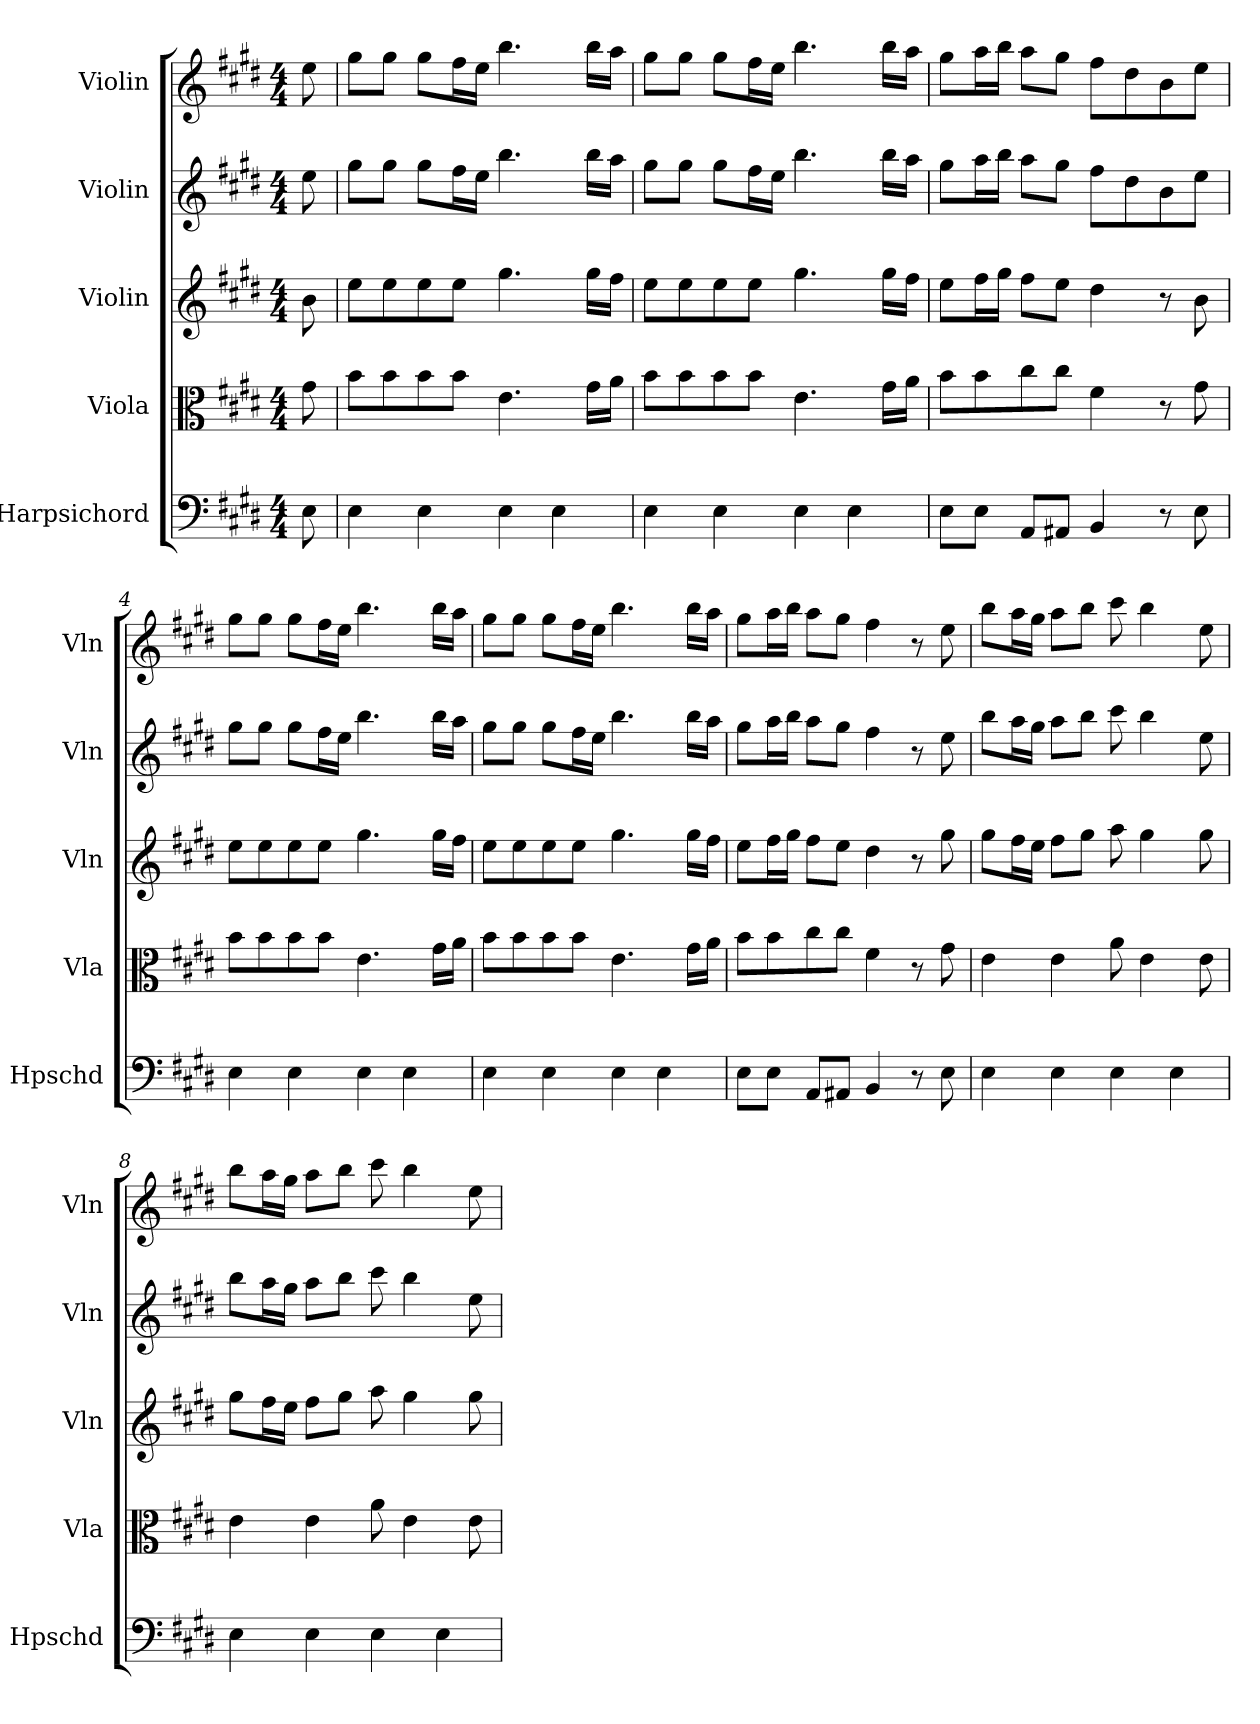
**kern	**kern	**kern	**kern	**kern
*part5	*part4	*part3	*part2	*part1
*staff5	*staff4	*staff3	*staff2	*staff1
*I"Harpsichord	*I"Viola	*I"Violin	*I"Violin	*I"Violin
*I'Hpschd	*I'Vla	*I'Vln	*I'Vln	*I'Vln
*clefF4	*clefC3	*clefG2	*clefG2	*clefG2
*k[f#c#g#d#]	*k[f#c#g#d#]	*k[f#c#g#d#]	*k[f#c#g#d#]	*k[f#c#g#d#]
*M4/4	*M4/4	*M4/4	*M4/4	*M4/4
=	=	=	=	=
8E\	8g#\	8b\	8ee\	8ee\
=1	=1	=1	=1	=1
4E\	8b\L	8ee\L	8gg#\L	8gg#\L
.	8b\	8ee\	8gg#\J	8gg#\J
4E\	8b\	8ee\	8gg#\L	8gg#\L
.	8b\J	8ee\J	16ff#\L	16ff#\L
.	.	.	16ee\JJ	16ee\JJ
4E\	4.e\	4.gg#\	4.bb\	4.bb\
4E\	.	.	.	.
.	16g#\LL	16gg#\LL	16bb\LL	16bb\LL
.	16a\JJ	16ff#\JJ	16aa\JJ	16aa\JJ
=2	=2	=2	=2	=2
4E\	8b\L	8ee\L	8gg#\L	8gg#\L
.	8b\	8ee\	8gg#\J	8gg#\J
4E\	8b\	8ee\	8gg#\L	8gg#\L
.	8b\J	8ee\J	16ff#\L	16ff#\L
.	.	.	16ee\JJ	16ee\JJ
4E\	4.e\	4.gg#\	4.bb\	4.bb\
4E\	.	.	.	.
.	16g#\LL	16gg#\LL	16bb\LL	16bb\LL
.	16a\JJ	16ff#\JJ	16aa\JJ	16aa\JJ
=3	=3	=3	=3	=3
8E\L	8b\L	8ee\L	8gg#\L	8gg#\L
8E\J	8b\	16ff#\L	16aa\L	16aa\L
.	.	16gg#\JJ	16bb\JJ	16bb\JJ
8AA/L	8cc#\	8ff#\L	8aa\L	8aa\L
8AA#X/J	8cc#\J	8ee\J	8gg#\J	8gg#\J
4BB/	4f#\	4dd#\	8ff#\L	8ff#\L
.	.	.	8dd#\	8dd#\
8r	8r	8r	8b\	8b\
8E\	8g#\	8b\	8ee\J	8ee\J
=4	=4	=4	=4	=4
4E\	8b\L	8ee\L	8gg#\L	8gg#\L
.	8b\	8ee\	8gg#\J	8gg#\J
4E\	8b\	8ee\	8gg#\L	8gg#\L
.	8b\J	8ee\J	16ff#\L	16ff#\L
.	.	.	16ee\JJ	16ee\JJ
4E\	4.e\	4.gg#\	4.bb\	4.bb\
4E\	.	.	.	.
.	16g#\LL	16gg#\LL	16bb\LL	16bb\LL
.	16a\JJ	16ff#\JJ	16aa\JJ	16aa\JJ
=5	=5	=5	=5	=5
4E\	8b\L	8ee\L	8gg#\L	8gg#\L
.	8b\	8ee\	8gg#\J	8gg#\J
4E\	8b\	8ee\	8gg#\L	8gg#\L
.	8b\J	8ee\J	16ff#\L	16ff#\L
.	.	.	16ee\JJ	16ee\JJ
4E\	4.e\	4.gg#\	4.bb\	4.bb\
4E\	.	.	.	.
.	16g#\LL	16gg#\LL	16bb\LL	16bb\LL
.	16a\JJ	16ff#\JJ	16aa\JJ	16aa\JJ
=6	=6	=6	=6	=6
8E\L	8b\L	8ee\L	8gg#\L	8gg#\L
8E\J	8b\	16ff#\L	16aa\L	16aa\L
.	.	16gg#\JJ	16bb\JJ	16bb\JJ
8AA/L	8cc#\	8ff#\L	8aa\L	8aa\L
8AA#X/J	8cc#\J	8ee\J	8gg#\J	8gg#\J
4BB/	4f#\	4dd#\	4ff#\	4ff#\
8r	8r	8r	8r	8r
8E\	8g#\	8gg#\	8ee\	8ee\
=7	=7	=7	=7	=7
4E\	4e\	8gg#\L	8bb\L	8bb\L
.	.	16ff#\L	16aa\L	16aa\L
.	.	16ee\JJ	16gg#\JJ	16gg#\JJ
4E\	4e\	8ff#\L	8aa\L	8aa\L
.	.	8gg#\J	8bb\J	8bb\J
4E\	8a\	8aa\	8ccc#\	8ccc#\
.	4e\	4gg#\	4bb\	4bb\
4E\	.	.	.	.
.	8e\	8gg#\	8ee\	8ee\
=8	=8	=8	=8	=8
4E\	4e\	8gg#\L	8bb\L	8bb\L
.	.	16ff#\L	16aa\L	16aa\L
.	.	16ee\JJ	16gg#\JJ	16gg#\JJ
4E\	4e\	8ff#\L	8aa\L	8aa\L
.	.	8gg#\J	8bb\J	8bb\J
4E\	8a\	8aa\	8ccc#\	8ccc#\
.	4e\	4gg#\	4bb\	4bb\
4E\	.	.	.	.
.	8e\	8gg#\	8ee\	8ee\
=	=	=	=	=
*-	*-	*-	*-	*-
